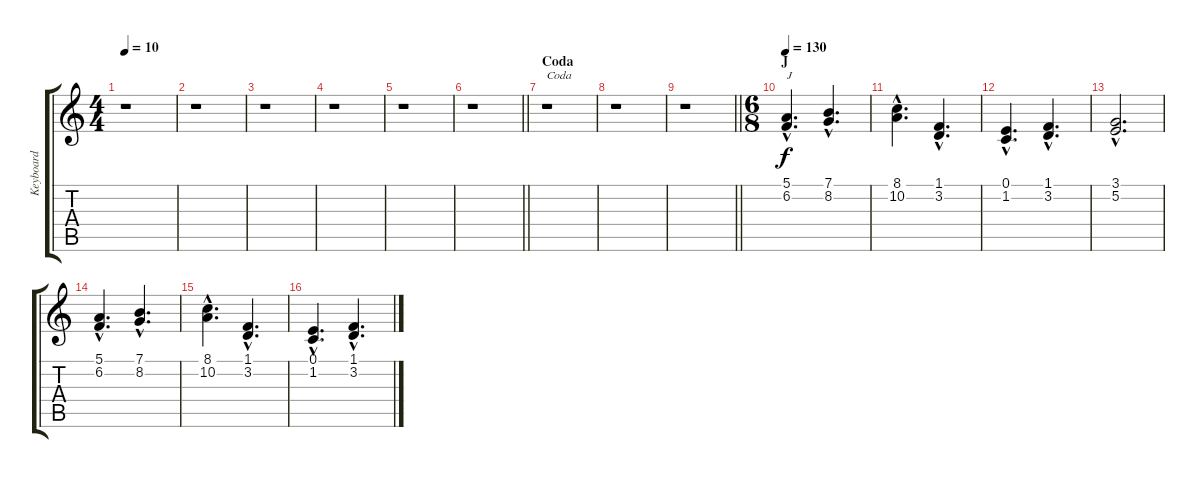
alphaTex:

\track ("Keyboard" "Keyboard") {instrument synthstrings2}
\staff {score tabs}
\tuning (E4 B3 G3 D3 A2 E2) {hide}
\ts (4 4)
\tempo 10
\clef g2
\ks c
r.1{dy f} |
r.1 |
r.1 |
r.1 |
r.1 |
\barLineRight lightlight
r.1 |
\section ("" "Coda")
r.1{txt "Coda"} |
r.1 |
\barLineRight lightlight
r.1 |
\ts (6 8)
\section ("" "J")
\tempo 130
(5.1{hac} 6.2{hac}).4{d txt "J"} (7.1{hac} 8.2{hac}).4{d} |
(8.1{hac} 10.2{hac}).4{d} (1.1{hac} 3.2{hac}).4{d} |
(0.1{hac} 1.2{hac}).4{d} (1.1{hac} 3.2{hac}).4{d} |
(3.1{hac} 5.2{hac}).2{d} |
(5.1{hac} 6.2{hac}).4{d} (7.1{hac} 8.2{hac}).4{d} |
(8.1{hac} 10.2{hac}).4{d} (1.1{hac} 3.2{hac}).4{d} |
(0.1{hac} 1.2{hac}).4{d} (1.1{hac} 3.2{hac}).4{d}
